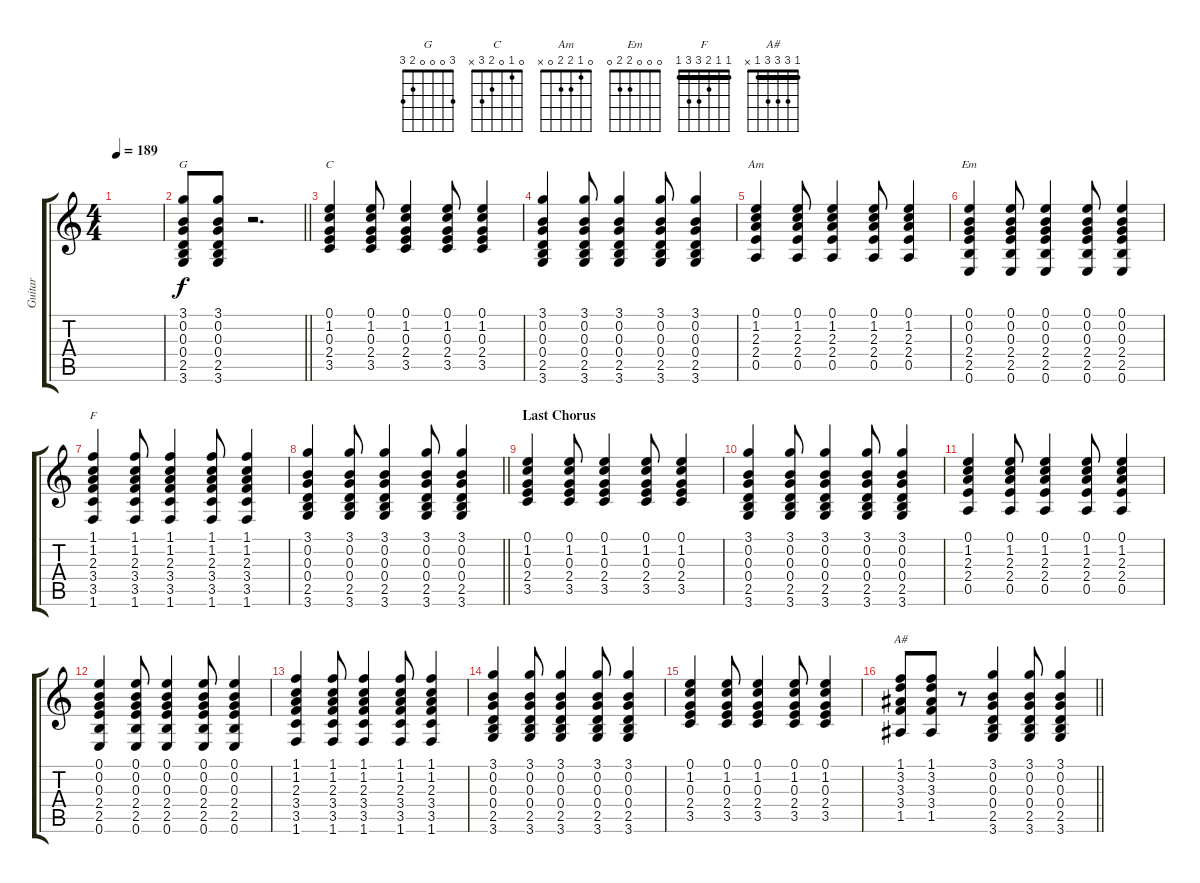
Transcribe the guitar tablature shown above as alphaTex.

\track ("Guitar" "Guitar") {instrument acousticguitarsteel}
\staff {score tabs}
\tuning (E4 B3 G3 D3 A2 E2) {hide}
\chord ("G" 3 0 0 0 2 3)
\chord ("C" 0 1 0 2 3 x)
\chord ("Am" 0 1 2 2 0 x)
\chord ("Em" 0 0 0 2 2 0)
\chord ("F" 1 1 2 3 3 1) {barre 1}
\chord ("A#" 1 3 3 3 1 x) {barre 1}
\ts (4 4)
\tempo 189
\clef g2
\ks c
|
\barLineRight lightlight
(3.1 0.2 0.3 0.4 2.5 3.6).8{ch "G"} (3.1 0.2 0.3 0.4 2.5 3.6).8 r.2{d} |
\section ("" "")
(0.1 1.2 0.3 2.4 3.5).4{ch "C"} (0.1 1.2 0.3 2.4 3.5).8 (0.1 1.2 0.3 2.4 3.5).4 (0.1 1.2 0.3 2.4 3.5).8 (0.1 1.2 0.3 2.4 3.5).4 |
(3.1 0.2 0.3 0.4 2.5 3.6).4 (3.1 0.2 0.3 0.4 2.5 3.6).8 (3.1 0.2 0.3 0.4 2.5 3.6).4 (3.1 0.2 0.3 0.4 2.5 3.6).8 (3.1 0.2 0.3 0.4 2.5 3.6).4 |
(0.1 1.2 2.3 2.4 0.5).4{ch "Am"} (0.1 1.2 2.3 2.4 0.5).8 (0.1 1.2 2.3 2.4 0.5).4 (0.1 1.2 2.3 2.4 0.5).8 (0.1 1.2 2.3 2.4 0.5).4 |
(0.1 0.2 0.3 2.4 2.5 0.6).4{ch "Em"} (0.1 0.2 0.3 2.4 2.5 0.6).8 (0.1 0.2 0.3 2.4 2.5 0.6).4 (0.1 0.2 0.3 2.4 2.5 0.6).8 (0.1 0.2 0.3 2.4 2.5 0.6).4 |
(1.1 1.2 2.3 3.4 3.5 1.6).4{ch "F"} (1.1 1.2 2.3 3.4 3.5 1.6).8 (1.1 1.2 2.3 3.4 3.5 1.6).4 (1.1 1.2 2.3 3.4 3.5 1.6).8 (1.1 1.2 2.3 3.4 3.5 1.6).4 |
\barLineRight lightlight
(3.1 0.2 0.3 0.4 2.5 3.6).4 (3.1 0.2 0.3 0.4 2.5 3.6).8 (3.1 0.2 0.3 0.4 2.5 3.6).4 (3.1 0.2 0.3 0.4 2.5 3.6).8 (3.1 0.2 0.3 0.4 2.5 3.6).4 |
\section ("" "Last Chorus")
(0.1 1.2 0.3 2.4 3.5).4 (0.1 1.2 0.3 2.4 3.5).8 (0.1 1.2 0.3 2.4 3.5).4 (0.1 1.2 0.3 2.4 3.5).8 (0.1 1.2 0.3 2.4 3.5).4 |
(3.1 0.2 0.3 0.4 2.5 3.6).4 (3.1 0.2 0.3 0.4 2.5 3.6).8 (3.1 0.2 0.3 0.4 2.5 3.6).4 (3.1 0.2 0.3 0.4 2.5 3.6).8 (3.1 0.2 0.3 0.4 2.5 3.6).4 |
(0.1 1.2 2.3 2.4 0.5).4 (0.1 1.2 2.3 2.4 0.5).8 (0.1 1.2 2.3 2.4 0.5).4 (0.1 1.2 2.3 2.4 0.5).8 (0.1 1.2 2.3 2.4 0.5).4 |
(0.1 0.2 0.3 2.4 2.5 0.6).4 (0.1 0.2 0.3 2.4 2.5 0.6).8 (0.1 0.2 0.3 2.4 2.5 0.6).4 (0.1 0.2 0.3 2.4 2.5 0.6).8 (0.1 0.2 0.3 2.4 2.5 0.6).4 |
(1.1 1.2 2.3 3.4 3.5 1.6).4 (1.1 1.2 2.3 3.4 3.5 1.6).8 (1.1 1.2 2.3 3.4 3.5 1.6).4 (1.1 1.2 2.3 3.4 3.5 1.6).8 (1.1 1.2 2.3 3.4 3.5 1.6).4 |
(3.1 0.2 0.3 0.4 2.5 3.6).4 (3.1 0.2 0.3 0.4 2.5 3.6).8 (3.1 0.2 0.3 0.4 2.5 3.6).4 (3.1 0.2 0.3 0.4 2.5 3.6).8 (3.1 0.2 0.3 0.4 2.5 3.6).4 |
(0.1 1.2 0.3 2.4 3.5).4 (0.1 1.2 0.3 2.4 3.5).8 (0.1 1.2 0.3 2.4 3.5).4 (0.1 1.2 0.3 2.4 3.5).8 (0.1 1.2 0.3 2.4 3.5).4 |
\barLineRight lightlight
(1.1 3.2 3.3 3.4 1.5).8{ch "A#"} (1.1 3.2 3.3 3.4 1.5).8 r.8 (3.1 0.2 0.3 0.4 2.5 3.6).4 (3.1 0.2 0.3 0.4 2.5 3.6).8 (3.1 0.2 0.3 0.4 2.5 3.6).4
